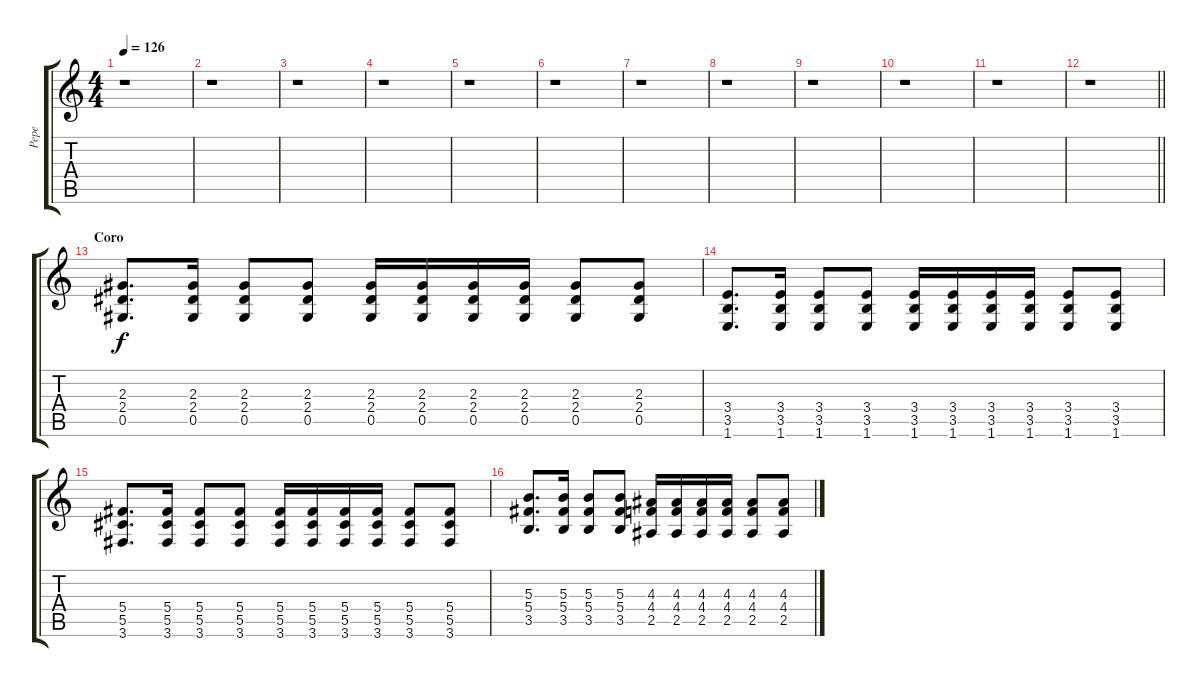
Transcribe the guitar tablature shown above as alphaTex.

\track ("Pepe" "Pepe") {instrument distortionguitar}
\staff {score tabs}
\tuning (Eb4 Bb3 Gb3 Db3 Ab2 Eb2) {hide}
\ts (4 4)
\tempo 126
\clef g2
\ks c
r.1{dy f} |
r.1 |
r.1 |
r.1 |
r.1 |
r.1 |
r.1 |
r.1 |
r.1 |
r.1 |
r.1 |
\barLineRight lightlight
r.1{volume 16} |
\section ("" "Coro")
(2.3 2.4 0.5).8{d} (2.3 2.4 0.5).16 (2.3 2.4 0.5).8 (2.3 2.4 0.5).8 (2.3 2.4 0.5).16 (2.3 2.4 0.5).16 (2.3 2.4 0.5).16 (2.3 2.4 0.5).16 (2.3 2.4 0.5).8 (2.3 2.4 0.5).8 |
(3.4 3.5 1.6).8{d} (3.4 3.5 1.6).16 (3.4 3.5 1.6).8 (3.4 3.5 1.6).8 (3.4 3.5 1.6).16 (3.4 3.5 1.6).16 (3.4 3.5 1.6).16 (3.4 3.5 1.6).16 (3.4 3.5 1.6).8 (3.4 3.5 1.6).8 |
(5.4 5.5 3.6).8{d} (5.4 5.5 3.6).16 (5.4 5.5 3.6).8 (5.4 5.5 3.6).8 (5.4 5.5 3.6).16 (5.4 5.5 3.6).16 (5.4 5.5 3.6).16 (5.4 5.5 3.6).16 (5.4 5.5 3.6).8 (5.4 5.5 3.6).8 |
(5.3 5.4 3.5).8{d} (5.3 5.4 3.5).16 (5.3 5.4 3.5).8 (5.3 5.4 3.5).8 (4.3 4.4 2.5).16 (4.3 4.4 2.5).16 (4.3 4.4 2.5).16 (4.3 4.4 2.5).16 (4.3 4.4 2.5).8 (4.3 4.4 2.5).8
